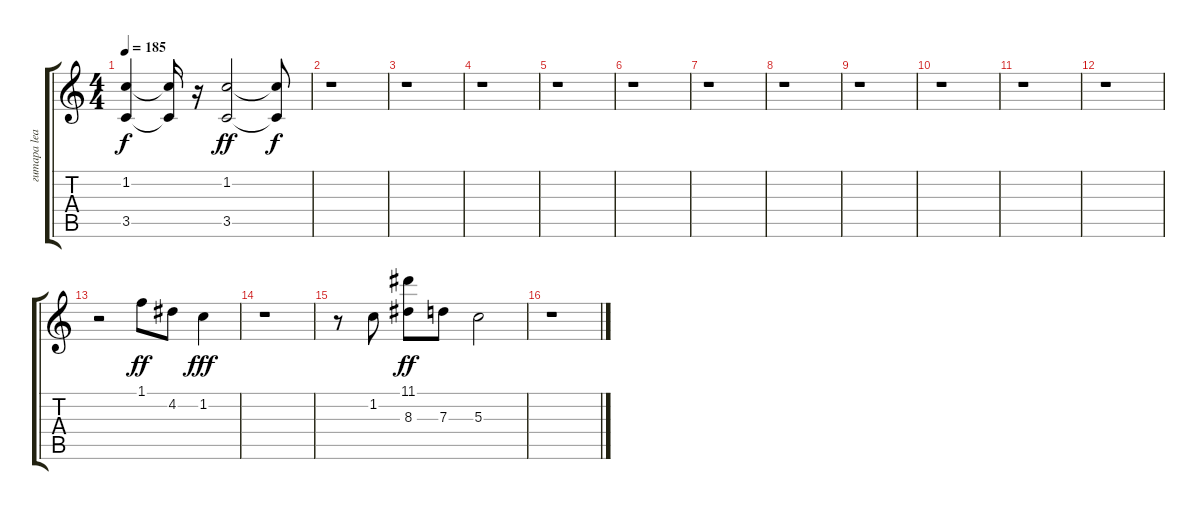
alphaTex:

\track ("гитара lead" "гитара lea") {instrument overdrivenguitar}
\staff {score tabs}
\tuning (E4 B3 G3 D3 A2 E2) {hide}
\ts (4 4)
\tempo 185
\clef g2
\ks c
(1.2{t} 3.5{t}).4{dy f} (1.2{t} 3.5{t}).16 r.16 (1.2 3.5).2{dy ff} (1.2{t} 3.5{t}).8{dy f} |
r.1 |
r.1 |
r.1 |
r.1 |
r.1 |
r.1 |
r.1 |
r.1 |
r.1 |
r.1 |
r.1 |
r.2 1.1.8{dy ff volume 10} 4.2.8 1.2.4{dy fff} |
r.1 |
r.8 1.2.8 (11.1 8.3).8{dy ff} 7.3.8 5.3.2 |
r.1
